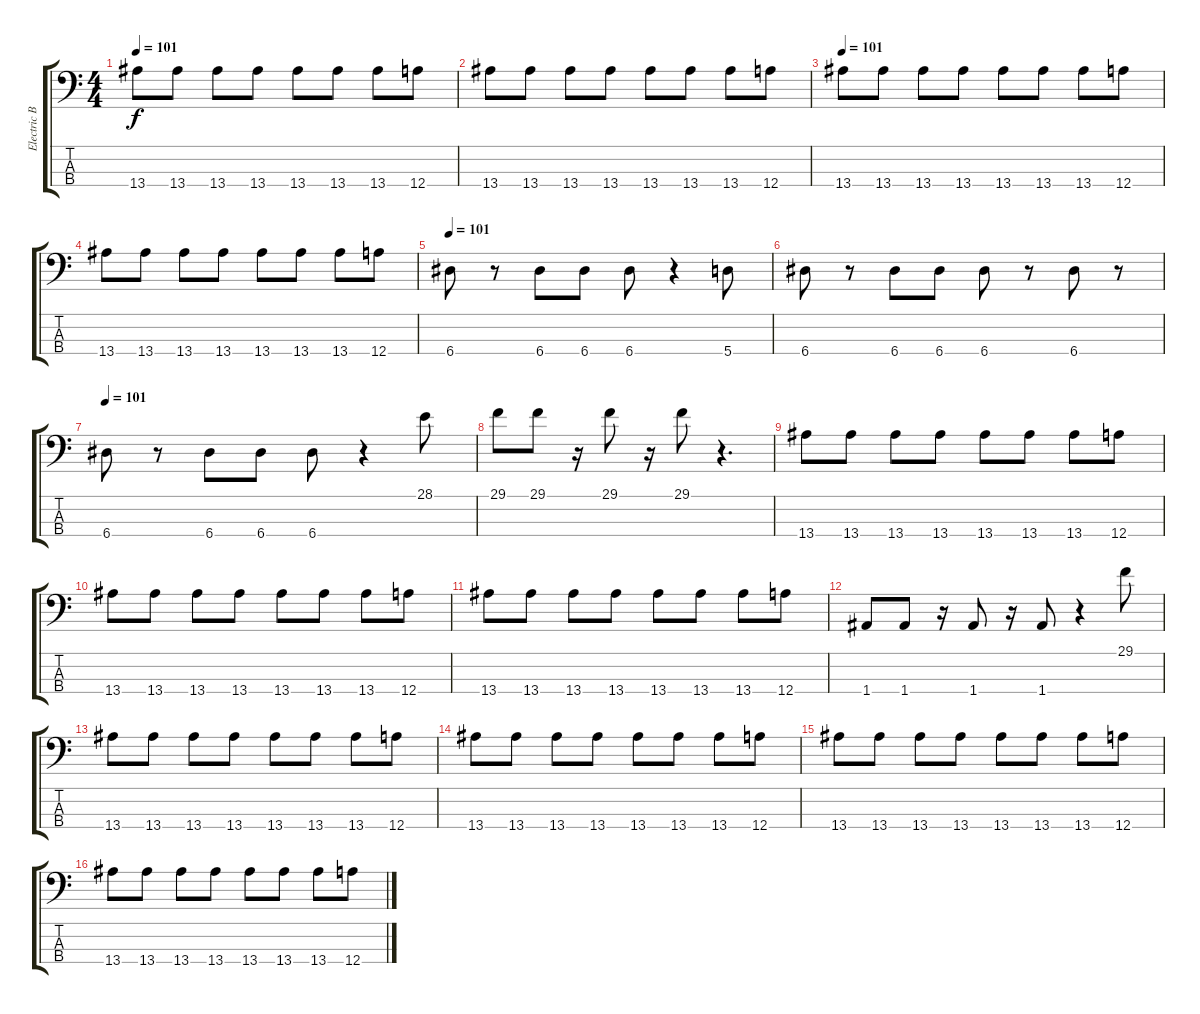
\track ("Electric Bass (finger)" "Electric B") {instrument electricbassfinger}
\staff {score tabs}
\tuning (C-1 G2 D2 A1) {hide}
\ts (4 4)
\tempo 101
\clef f4
\ks c
13.4.8{dy f} 13.4.8 13.4.8 13.4.8 13.4.8 13.4.8 13.4.8 12.4.8 |
13.4.8 13.4.8 13.4.8 13.4.8 13.4.8 13.4.8 13.4.8 12.4.8 |
\tempo 101
13.4.8 13.4.8 13.4.8 13.4.8 13.4.8 13.4.8 13.4.8 12.4.8 |
13.4.8 13.4.8 13.4.8 13.4.8 13.4.8 13.4.8 13.4.8 12.4.8 |
\tempo 101
6.4.8 r.8 6.4.8 6.4.8 6.4.8 r.4 5.4.8 |
6.4.8 r.8 6.4.8 6.4.8 6.4.8 r.8 6.4.8 r.8 |
\tempo 101
6.4.8 r.8 6.4.8 6.4.8 6.4.8 r.4 28.1.8 |
29.1.8 29.1.8 r.16 29.1.8 r.16 29.1.8 r.4{d} |
13.4.8 13.4.8 13.4.8 13.4.8 13.4.8 13.4.8 13.4.8 12.4.8 |
13.4.8 13.4.8 13.4.8 13.4.8 13.4.8 13.4.8 13.4.8 12.4.8 |
13.4.8 13.4.8 13.4.8 13.4.8 13.4.8 13.4.8 13.4.8 12.4.8 |
1.4.8 1.4.8 r.16 1.4.8 r.16 1.4.8 r.4 29.1.8 |
13.4.8 13.4.8 13.4.8 13.4.8 13.4.8 13.4.8 13.4.8 12.4.8 |
13.4.8 13.4.8 13.4.8 13.4.8 13.4.8 13.4.8 13.4.8 12.4.8 |
13.4.8 13.4.8 13.4.8 13.4.8 13.4.8 13.4.8 13.4.8 12.4.8 |
13.4.8 13.4.8 13.4.8 13.4.8 13.4.8 13.4.8 13.4.8 12.4.8
